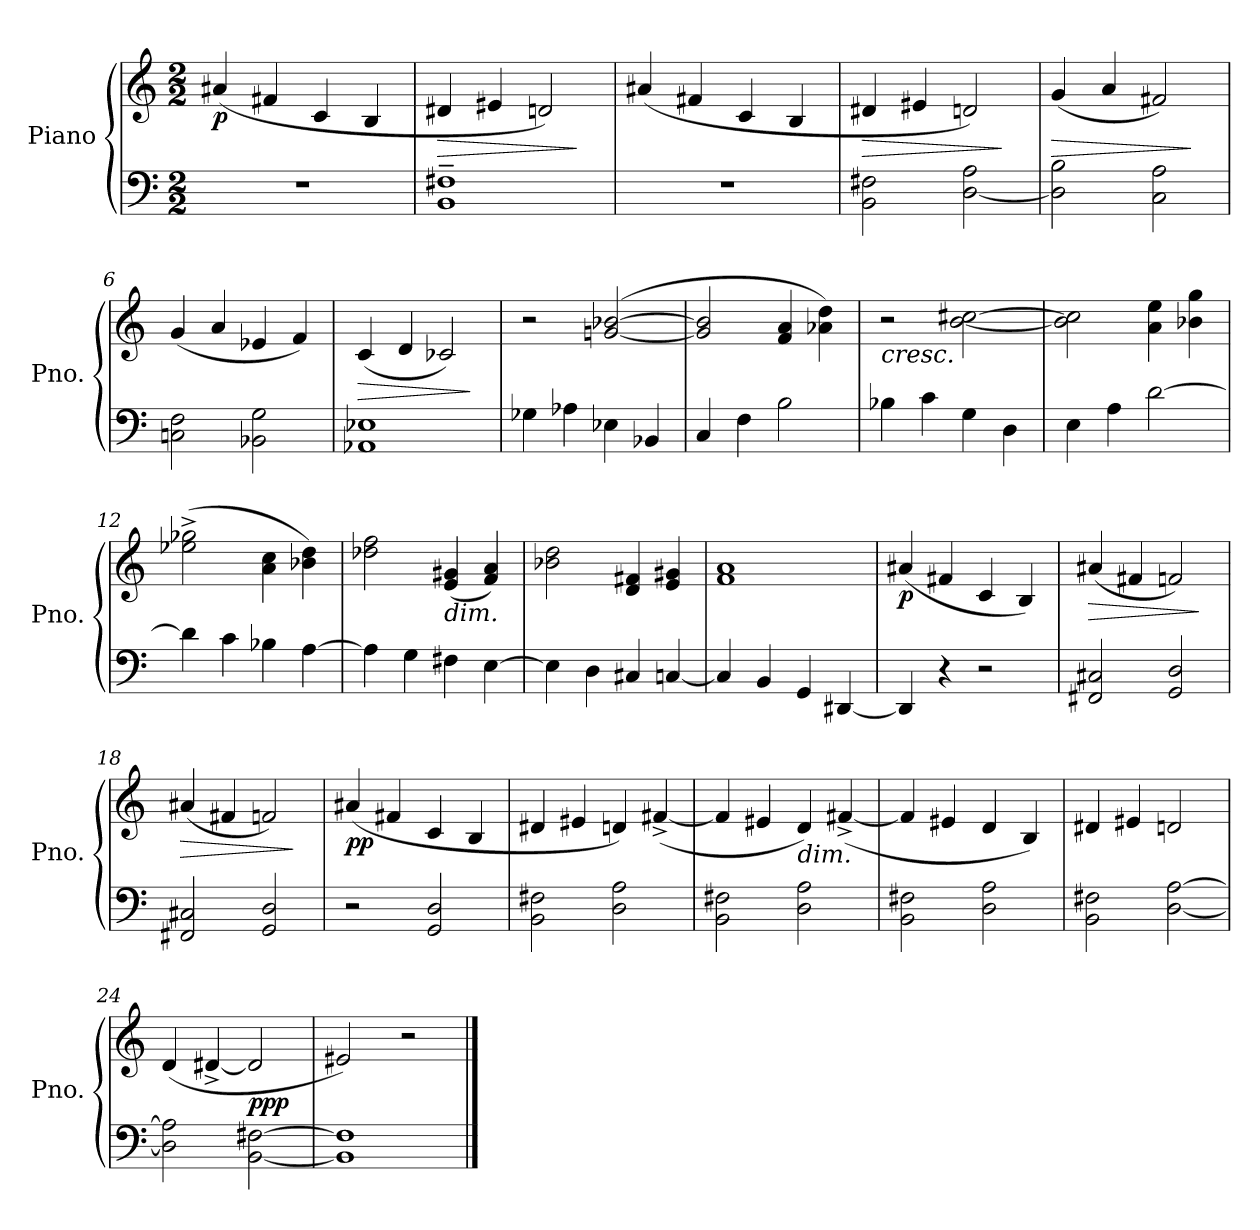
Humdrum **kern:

**kern	**kern	**dynam
*part1	*part1	*part1
*staff2	*staff1	*staff1/2
*I"Piano	*	*
*I'Pno.	*	*
*clefF4	*clefG2	*
*k[]	*k[]	*
*M2/2	*M2/2	*
*MM69	*MM69	*
=1	=1	=1
!	!	!LO:DY:b
1r	(>4a#X/	p
.	4f#X/	.
.	4c/	.
.	4B/	.
=2	=2	=2
!	!	!LO:HP:b
1BB~ 1F#X~	4d#X/	>
.	4e#X/	.
.	2dn/)	.
.	.	]
=3	=3	=3
1r	(>4a#X/	.
.	4f#X/	.
.	4c/	.
.	4B/	.
=4	=4	=4
!	!	!LO:HP:b
2BB\ 2F#X\	4d#X/	>
.	4e#X/	.
[2D\ 2A\	2dn/)	.
.	.	]
=5	=5	=5
!	!	!LO:HP:b
2D\] 2B\	(<4g/	>
.	4a/	.
2C\ 2A\	2f#X/)	.
.	.	]
!!LO:LB:g=z
=6	=6	=6
2Cn\ 2F\	(<4g/	.
.	4a/	.
2BB-X\ 2G\	4e-X/	.
.	4f/)	.
=7	=7	=7
!	!	!LO:HP:b
1AA-X 1E-X	(<4c/	>
.	4d/	.
.	2c-X/)	.
.	.	]
=8	=8	=8
4G-X\	2r	.
4A-X\	.	.
4E-X\	(>[2gn/ [2b-X/	.
4BB-X/	.	.
=9	=9	=9
4C/	2g/] 2b-/]	.
4F\	.	.
2B\	4f/ 4a/	.
.	4a-X\ 4dd\)	.
=10	=10	=10
!	!LO:TX:b:i:t=cresc.	!
4B-X\	2r	.
4c\	.	.
4G\	[2b\ [2cc#X\	.
4D\	.	.
!!LO:LB:g=z
=11	=11	=11
4E\	2b\] 2cc#\]	.
4A\	.	.
[2d\	4a\ 4ee\	.
.	4b-X\ 4gg\	.
=12	=12	=12
4d\]	(>2ee-X\^ 2gg-X\^	.
4c\	.	.
4B-X\	4a\ 4cc\	.
[4A\	4b-X\ 4dd\)	.
=13	=13	=13
4A\]	2dd-X\ 2ff\	.
4G\	.	.
!	!LO:TX:b:i:t=dim.	!
4F#X\	(<4e/ 4g#X/	.
[4E\	4f/ 4a/)	.
=14	=14	=14
4E\]	2b-X\ 2dd\	.
4D\	.	.
4C#X/	4d/ 4f#X/	.
[4Cn/	4e/ 4g#X/	.
=15	=15	=15
4C/]	1f 1a	.
4BB/	.	.
4GG/	.	.
[4DD#X/	.	.
!!LO:LB:g=z
=16	=16	=16
!	!	!LO:DY:b
4DD#/]	(<4a#X/	p
4r	4f#X/	.
2r	4c/	.
.	4B/)	.
=17	=17	=17
!	!	!LO:HP:b
2FF#X/ 2C#X/	(<4a#X/	>
.	4f#X/	.
2GG/ 2D/	2fn/)	.
.	.	]
=18	=18	=18
!	!	!LO:HP:b
2FF#X/ 2C#X/	(<4a#X/	>
.	4f#X/	.
2GG/ 2D/	2fn/)	.
.	.	]
=19	=19	=19
!	!	!LO:DY:b
2r	(<4a#X/	pp
.	4f#X/	.
2GG/ 2D/	4c/	.
.	4B/	.
=20	=20	=20
2BB\ 2F#X\	4d#X/	.
.	4e#X/	.
2D\ 2A\	4dn/)	.
.	(<[4f#X^/	.
!!LO:LB:g=z
=21	=21	=21
2BB\ 2F#X\	4f#/]	.
.	4e#X/	.
!	!LO:TX:b:i:t=dim.	!
2D\ 2A\	4d/)	.
.	(<[4f#X^/	.
=22	=22	=22
2BB\ 2F#X\	4f#/]	.
.	4e#X/	.
2D\ 2A\	4d/	.
.	4B/)	.
=23	=23	=23
2BB\ 2F#X\	4d#X/	.
.	4e#X/	.
[2D\ [2A\	2dn/	.
=24	=24	=24
2D\] 2A\]	(<4d/	.
.	[4d#X^/	.
!	!	!LO:DY:b
[2BB\ [2F#X\	2d#/]	ppp
=25	=25	=25
1BB] 1F#]	2e#X/)	.
.	2r	.
==	==	==
*-	*-	*-
